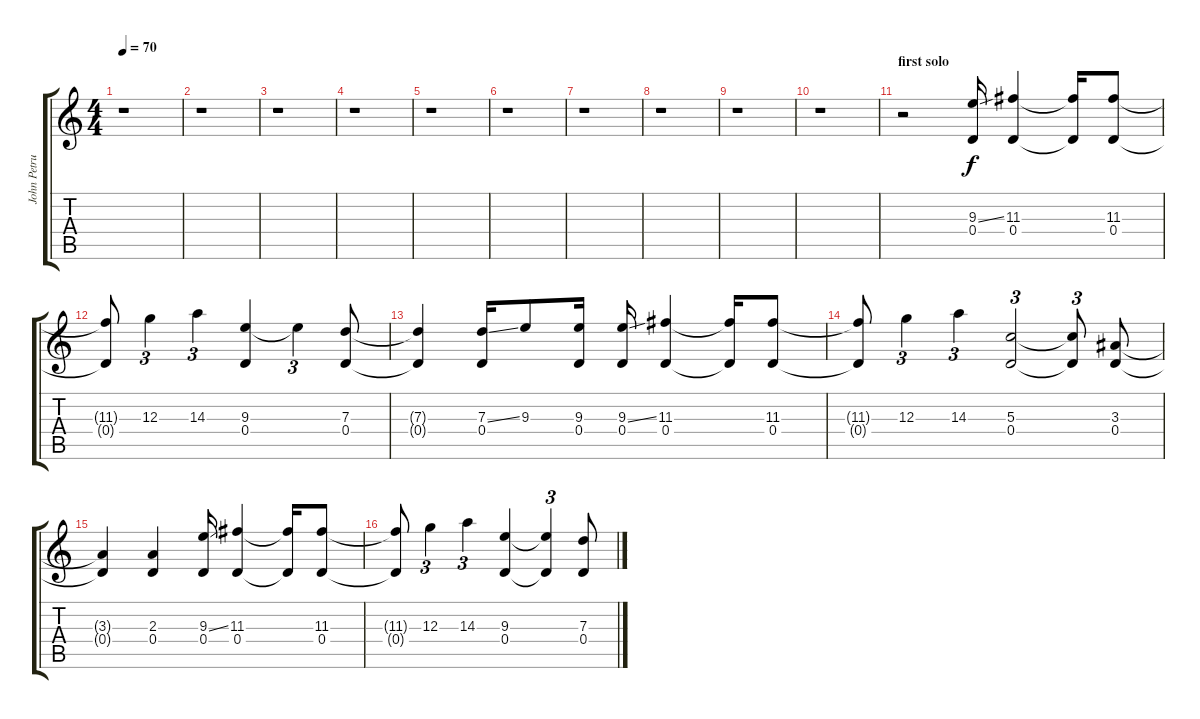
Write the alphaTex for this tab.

\track ("John Petrucci" "John Petru") {instrument acousticguitarsteel}
\staff {score tabs}
\tuning (E4 B3 G3 D3 A2 D2) {hide}
\ts (4 4)
\tempo 70
\clef g2
\ks c
r.1{dy f} |
r.1 |
r.1 |
r.1 |
r.1 |
r.1 |
r.1 |
r.1 |
r.1 |
r.1 |
\section ("" "first solo")
r.2 (9.3{ss} 0.4).16 (11.3 0.4).4 (11.3{t} 0.4{t}).16 (11.3 0.4).8 |
(11.3{t} 0.4{t}).8 12.3.4{tu (3 2)} 14.3.4{tu (3 2)} (9.3 0.4).4 9.3{t}.4{tu (3 2)} (7.3 0.4).8 |
(7.3{t} 0.4{t}).4 (7.3{ss} 0.4).16 9.3.8 (9.3 0.4).16 (9.3{ss} 0.4).16 (11.3 0.4).4 (11.3{t} 0.4{t}).16 (11.3 0.4).8 |
(11.3{t} 0.4{t}).8 12.3.4{tu (3 2)} 14.3.4{tu (3 2)} (5.3 0.4).2{tu (3 2)} (5.3{t} 0.4{t}).8{tu (3 2)} (3.3 0.4).8 |
(3.3{t} 0.4{t}).4 (2.3 0.4).4 (9.3{ss} 0.4).16 (11.3 0.4).4 (11.3{t} 0.4{t}).16 (11.3 0.4).8 |
(11.3{t} 0.4{t}).8 12.3.4{tu (3 2)} 14.3.4{tu (3 2)} (9.3 0.4).4 (9.3{t} 0.4{t}).4{tu (3 2)} (7.3 0.4).8
